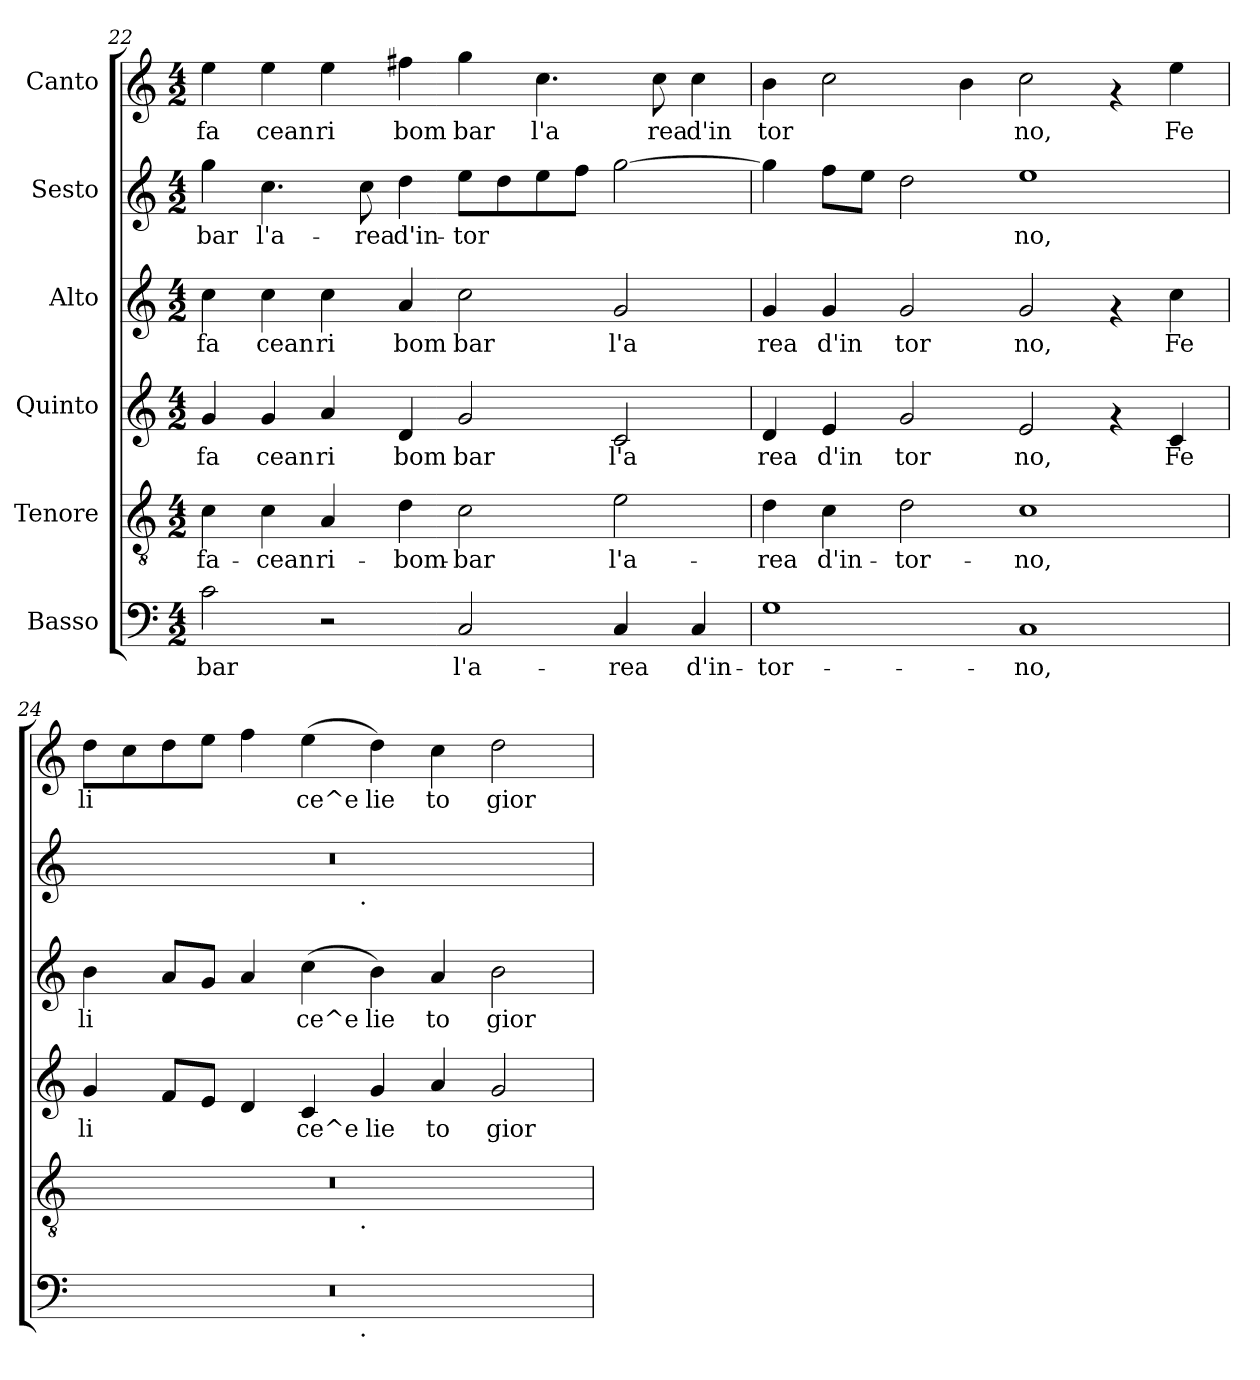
**kern	**text	**kern	**text	**kern	**text	**kern	**text	**kern	**text	**kern	**text
*part6	*part6	*part5	*part5	*part4	*part4	*part3	*part3	*part2	*part2	*part1	*part1
*staff6	*staff6	*staff5	*staff5	*staff4	*staff4	*staff3	*staff3	*staff2	*staff2	*staff1	*staff1
*I"Basso	*	*I"Tenore	*	*I"Quinto	*	*I"Alto	*	*I"Sesto	*	*I"Canto	*
!!LO:PB:g=z
*clefF4	*	*clefGv2	*	*clefG2	*	*clefG2	*	*clefG2	*	*clefG2	*
*k[]	*	*k[]	*	*k[]	*	*k[]	*	*k[]	*	*k[]	*
*C:	*	*C:	*	*C:	*	*C:	*	*C:	*	*C:	*
*M4/2	*	*M4/2	*	*M4/2	*	*M4/2	*	*M4/2	*	*M4/2	*
=22	=22	=22	=22	=22	=22	=22	=22	=22	=22	=22	=22
!	!LO:LY:b:cj	!	!LO:LY:b:cj	!	!LO:LY:b:cj	!	!LO:LY:b:cj	!	!LO:LY:b:cj	!	!LO:LY:b:cj
2c\	bar	4c\	fa-	4g/	fa	4cc\	fa	4gg\	-bar	4ee\	fa
!	!	!	!LO:LY:b:cj	!	!LO:LY:b:cj	!	!LO:LY:b:cj	!	!LO:LY:b:cj	!	!LO:LY:b:cj
.	.	4c\	-cean	4g/	cean	4cc\	cean	4.cc\	l'a-	4ee\	cean
!	!	!	!LO:LY:b:cj	!	!LO:LY:b:cj	!	!LO:LY:b:cj	!	!	!	!LO:LY:b:cj
2r	.	4A/	ri-	4a/	ri	4cc\	ri	.	.	4ee\	ri
!	!	!	!	!	!	!	!	!	!LO:LY:b:cj	!	!
.	.	.	.	.	.	.	.	8cc\	-rea	.	.
!	!	!	!LO:LY:b:cj	!	!LO:LY:b:cj	!	!LO:LY:b:cj	!	!LO:LY:b:cj	!	!LO:LY:b:cj
.	.	4d\	-bom-	4d/	bom	4a/	bom	4dd\	d'in-	4ff#X\	bom
!	!LO:LY:b:cj	!	!LO:LY:b:cj	!	!LO:LY:b:cj	!	!LO:LY:b:cj	!	!LO:LY:b:cj	!	!LO:LY:b:cj
2C/	l'a-	2c\	-bar	2g/	bar	2cc\	bar	8ee\L	-tor-	4gg\	bar
!	!	!	!	!	!	!	!	!	!LO:LY:b:cj	!	!
.	.	.	.	.	.	.	.	8dd\	--	.	.
!	!	!	!	!	!	!	!	!	!LO:LY:b:cj	!	!LO:LY:b:cj
.	.	.	.	.	.	.	.	8ee\	--	4.cc\	l'a
!	!	!	!	!	!	!	!	!	!LO:LY:b:cj	!	!
.	.	.	.	.	.	.	.	8ff\J	--	.	.
!	!LO:LY:b:cj	!	!LO:LY:b:cj	!	!LO:LY:b:cj	!	!LO:LY:b:cj	!	!LO:LY:b:cj	!	!
4C/	-rea	2e\	l'a-	2c/	l'a	2g/	l'a	[>2gg\	--	.	.
!	!	!	!	!	!	!	!	!	!	!	!LO:LY:b:cj
.	.	.	.	.	.	.	.	.	.	8cc\	rea
!	!LO:LY:b:cj	!	!	!	!	!	!	!	!	!	!LO:LY:b:cj
4C/	d'in-	.	.	.	.	.	.	.	.	4cc\	d'in
=23	=23	=23	=23	=23	=23	=23	=23	=23	=23	=23	=23
!	!LO:LY:b:cj	!	!LO:LY:b:cj	!	!LO:LY:b:cj	!	!LO:LY:b:cj	!	!LO:LY:b:cj	!	!LO:LY:b:cj
1G	-tor-	4d\	-rea	4d/	rea	4g/	rea	4gg\]	--	4b\	tor
!	!	!	!LO:LY:b:cj	!	!LO:LY:b:cj	!	!LO:LY:b:cj	!	!LO:LY:b:cj	!	!LO:LY:b:cj
.	.	4c\	d'in-	4e/	d'in	4g/	d'in	8ff\L	--	2cc\	.
!	!	!	!	!	!	!	!	!	!LO:LY:b:cj	!	!
.	.	.	.	.	.	.	.	8ee\J	--	.	.
!	!	!	!LO:LY:b:cj	!	!LO:LY:b:cj	!	!LO:LY:b:cj	!	!LO:LY:b:cj	!	!
.	.	2d\	-tor-	2g/	tor	2g/	tor	2dd\	--	.	.
!	!	!	!	!	!	!	!	!	!	!	!LO:LY:b:cj
.	.	.	.	.	.	.	.	.	.	4b\	.
!	!LO:LY:b:cj	!	!LO:LY:b:cj	!	!LO:LY:b:cj	!	!LO:LY:b:cj	!	!LO:LY:b:cj	!	!LO:LY:b:cj
1C	-no,	1c	-no,	2e/	no,	2g/	no,	1ee	-no,	2cc\	no,
.	.	.	.	4rf	.	4rf	.	.	.	4rf	.
!	!	!	!	!	!LO:LY:b:cj	!	!LO:LY:b:cj	!	!	!	!LO:LY:b:cj
.	.	.	.	4c/	Fe	4cc\	Fe	.	.	4ee\	Fe
=24	=24	=24	=24	=24	=24	=24	=24	=24	=24	=24	=24
!	!	!	!	!	!LO:LY:b:cj	!	!LO:LY:b:cj	!	!	!	!LO:LY:b:cj
*^	*	*^	*	*	*	*	*	*^	*	*	*
0r	2ryy	.	0r	2ryy	.	4g/	li	4b\	li	0r	2ryy	.	8dd\L	li
!	!	!	!	!	!	!	!	!	!	!	!	!	!	!LO:LY:b:cj
.	.	.	.	.	.	.	.	.	.	.	.	.	8cc\	.
!	!	!	!	!	!	!	!LO:LY:b:cj	!	!LO:LY:b:cj	!	!	!	!	!LO:LY:b:cj
.	.	.	.	.	.	8f/L	.	8a/L	.	.	.	.	8dd\	.
!	!	!	!	!	!	!	!LO:LY:b:cj	!	!LO:LY:b:cj	!	!	!	!	!LO:LY:b:cj
.	.	.	.	.	.	8e/J	.	8g/J	.	.	.	.	8ee\J	.
!	!	!	!	!	!	!	!LO:LY:b:cj	!	!LO:LY:b:cj	!	!	!	!	!LO:LY:b:cj
.	4ryy	.	.	4ryy	.	4d/	.	4a/	.	.	4ryy	.	4ff\	.
!	!	!	!	!	!	!	!LO:LY:b:cj	!	!LO:LY:b:cj	!	!	!	!	!LO:LY:b:cj
.	8...ryy	.	.	8...ryy	.	4c/	ce^e	(<4cc\	ce^e	.	8...ryy	.	(<4ee\	ce^e
!	!	!	!	!	!	!	!	!	!	!	!LO:TX:b:t=.	!	!	!
!	!	!	!	!LO:TX:b:t=.	!	!	!	!	!	!	!	!	!	!
!	!LO:TX:b:t=.	!	!	!	!	!	!	!	!	!	!	!	!	!
.	1ryy	.	.	1ryy	.	.	.	.	.	.	1ryy	.	.	.
!	!	!	!	!	!	!	!LO:LY:b:cj	!	!LO:LY:b:cj	!	!	!	!	!LO:LY:b:cj
.	.	.	.	.	.	4g/	lie	4b\)	lie	.	.	.	4dd\)	lie
!	!	!	!	!	!	!	!LO:LY:b:cj	!	!LO:LY:b:cj	!	!	!	!	!LO:LY:b:cj
.	.	.	.	.	.	4a/	to	4a/	to	.	.	.	4cc\	to
!	!	!	!	!	!	!	!LO:LY:b:cj	!	!LO:LY:b:cj	!	!	!	!	!LO:LY:b:cj
.	.	.	.	.	.	2g/	gior	2b\	gior	.	.	.	2dd\	gior
.	64ryy	.	.	64ryy	.	.	.	.	.	.	64ryy	.	.	.
*v	*v	*	*	*	*	*	*	*	*	*v	*v	*	*	*
*	*	*v	*v	*	*	*	*	*	*	*	*	*
=	=	=	=	=	=	=	=	=	=	=	=
*-	*-	*-	*-	*-	*-	*-	*-	*-	*-	*-	*-
